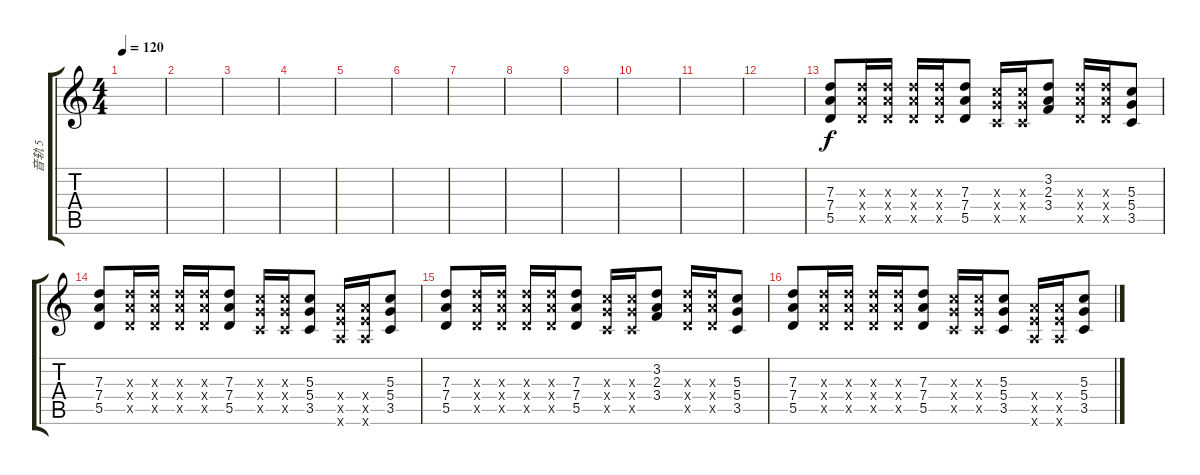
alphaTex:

\track ("音轨 5" "音轨 5") {instrument distortionguitar}
\staff {score tabs}
\tuning (E4 B3 G3 D3 A2 E2) {hide}
\ts (4 4)
\tempo 120
\clef g2
\ks c
|
|
|
|
|
|
|
|
|
|
|
|
(7.3 7.4 5.5).8 (7.3{x} 7.4{x} 5.5{x}).16 (7.3{x} 7.4{x} 5.5{x}).16 (7.3{x} 7.4{x} 5.5{x}).16 (7.3{x} 7.4{x} 5.5{x}).16 (7.3 7.4 5.5).8 (5.3{x} 5.4{x} 3.5{x}).16 (5.3{x} 5.4{x} 3.5{x}).16 (3.2 2.3 3.4).8 (7.3{x} 7.4{x} 5.5{x}).16 (7.3{x} 7.4{x} 5.5{x}).16 (5.3 5.4 3.5).8 |
(7.3 7.4 5.5).8 (7.3{x} 7.4{x} 5.5{x}).16 (7.3{x} 7.4{x} 5.5{x}).16 (7.3{x} 7.4{x} 5.5{x}).16 (7.3{x} 7.4{x} 5.5{x}).16 (7.3 7.4 5.5).8 (5.3{x} 5.4{x} 3.5{x}).16 (5.3{x} 5.4{x} 3.5{x}).16 (5.3 5.4 3.5).8 (7.4{x} 7.5{x} 5.6{x}).16 (7.4{x} 7.5{x} 5.6{x}).16 (5.3 5.4 3.5).8 |
(7.3 7.4 5.5).8 (7.3{x} 7.4{x} 5.5{x}).16 (7.3{x} 7.4{x} 5.5{x}).16 (7.3{x} 7.4{x} 5.5{x}).16 (7.3{x} 7.4{x} 5.5{x}).16 (7.3 7.4 5.5).8 (5.3{x} 5.4{x} 3.5{x}).16 (5.3{x} 5.4{x} 3.5{x}).16 (3.2 2.3 3.4).8 (7.3{x} 7.4{x} 5.5{x}).16 (7.3{x} 7.4{x} 5.5{x}).16 (5.3 5.4 3.5).8 |
(7.3 7.4 5.5).8 (7.3{x} 7.4{x} 5.5{x}).16 (7.3{x} 7.4{x} 5.5{x}).16 (7.3{x} 7.4{x} 5.5{x}).16 (7.3{x} 7.4{x} 5.5{x}).16 (7.3 7.4 5.5).8 (5.3{x} 5.4{x} 3.5{x}).16 (5.3{x} 5.4{x} 3.5{x}).16 (5.3 5.4 3.5).8 (7.4{x} 7.5{x} 5.6{x}).16 (7.4{x} 7.5{x} 5.6{x}).16 (5.3 5.4 3.5).8
